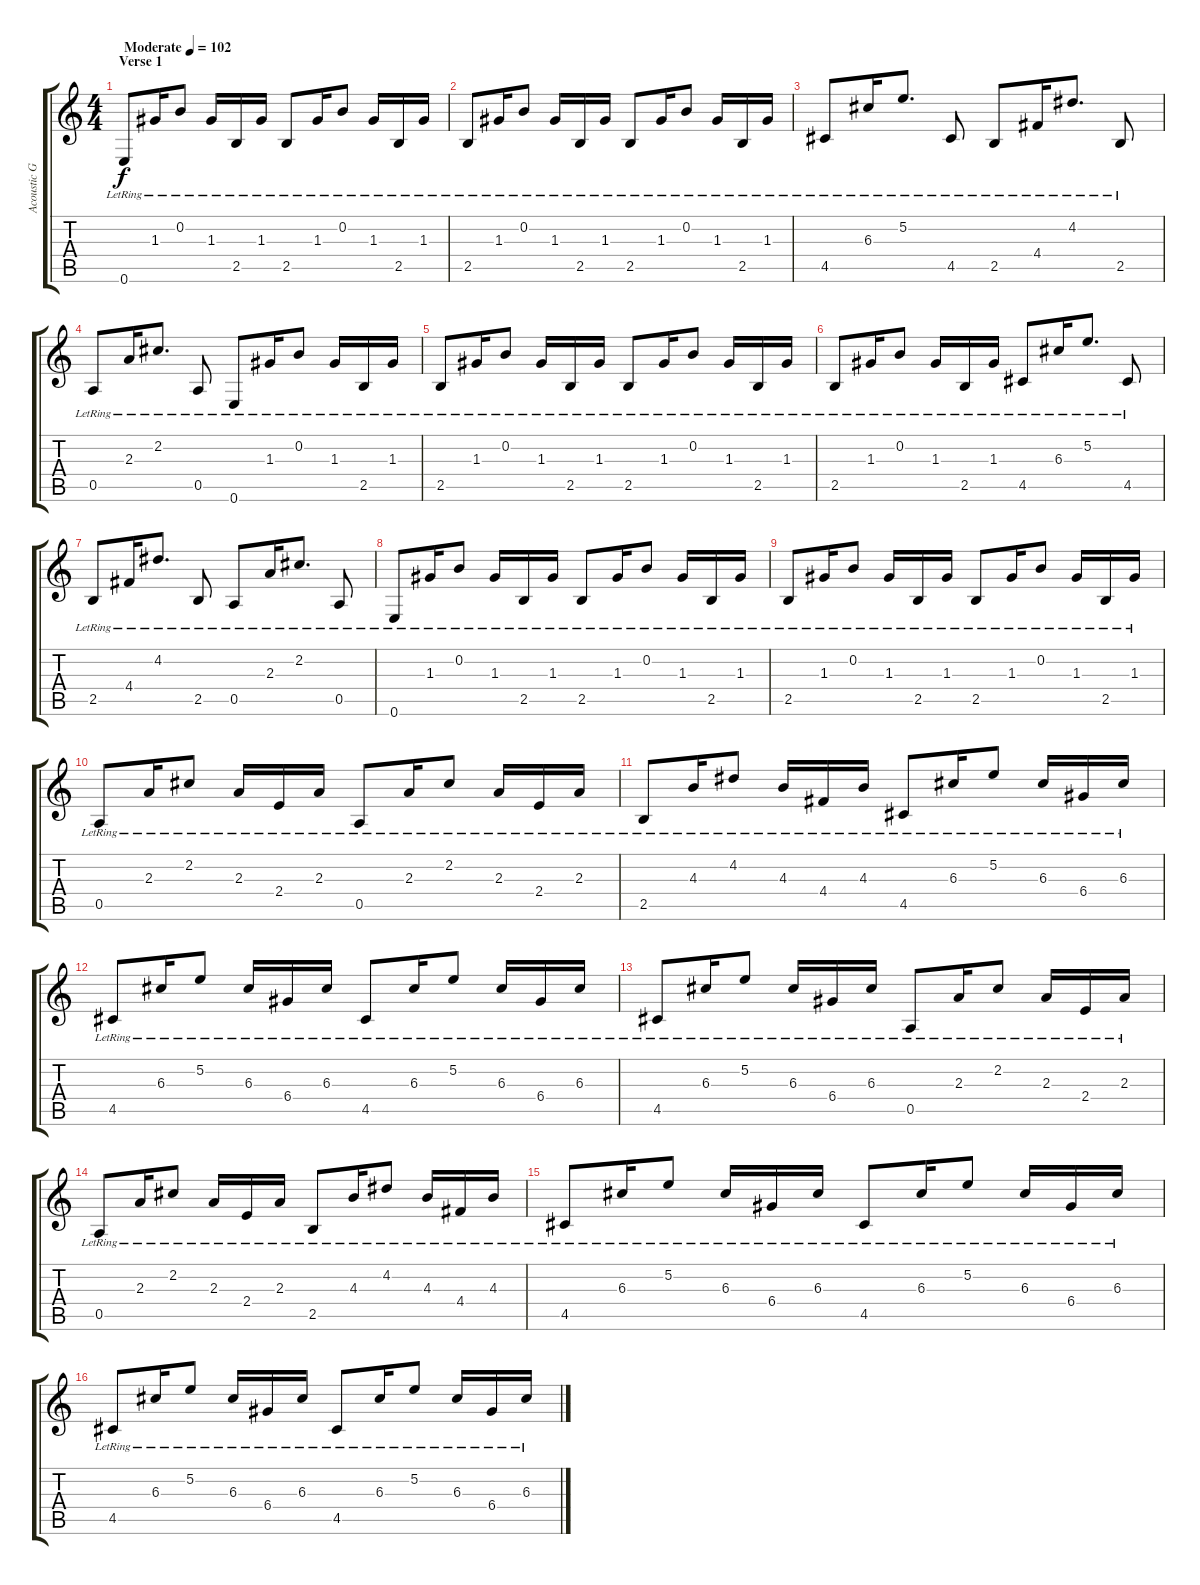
\track ("Acoustic Guitar" "Acoustic G") {instrument acousticguitarnylon}
\staff {score tabs}
\tuning (E4 B3 G3 D3 A2 E2) {hide}
\ts (4 4)
\section ("" "Verse 1")
\tempo (102 "Moderate")
\clef g2
\ks c
0.6{lr}.8{dy f instrument acousticguitarnylon} 1.3{lr}.16 0.2{lr}.8 1.3{lr}.16 2.5{lr}.16 1.3{lr}.16 2.5{lr}.8 1.3{lr}.16 0.2{lr}.8 1.3{lr}.16 2.5{lr}.16 1.3{lr}.16 |
2.5{lr}.8 1.3{lr}.16 0.2{lr}.8 1.3{lr}.16 2.5{lr}.16 1.3{lr}.16 2.5{lr}.8 1.3{lr}.16 0.2{lr}.8 1.3{lr}.16 2.5{lr}.16 1.3{lr}.16 |
4.5{lr}.8 6.3{lr}.16 5.2{lr}.8{d} 4.5{lr}.8 2.5{lr}.8 4.4{lr}.16 4.2{lr}.8{d} 2.5{lr}.8 |
0.5{lr}.8 2.3{lr}.16 2.2{lr}.8{d} 0.5{lr}.8 0.6{lr}.8 1.3{lr}.16 0.2{lr}.8 1.3{lr}.16 2.5{lr}.16 1.3{lr}.16 |
2.5{lr}.8 1.3{lr}.16 0.2{lr}.8 1.3{lr}.16 2.5{lr}.16 1.3{lr}.16 2.5{lr}.8 1.3{lr}.16 0.2{lr}.8 1.3{lr}.16 2.5{lr}.16 1.3{lr}.16 |
2.5{lr}.8 1.3{lr}.16 0.2{lr}.8 1.3{lr}.16 2.5{lr}.16 1.3{lr}.16 4.5{lr}.8 6.3{lr}.16 5.2{lr}.8{d} 4.5{lr}.8 |
2.5{lr}.8 4.4{lr}.16 4.2{lr}.8{d} 2.5{lr}.8 0.5{lr}.8 2.3{lr}.16 2.2{lr}.8{d} 0.5{lr}.8 |
0.6{lr}.8 1.3{lr}.16 0.2{lr}.8 1.3{lr}.16 2.5{lr}.16 1.3{lr}.16 2.5{lr}.8 1.3{lr}.16 0.2{lr}.8 1.3{lr}.16 2.5{lr}.16 1.3{lr}.16 |
2.5{lr}.8 1.3{lr}.16 0.2{lr}.8 1.3{lr}.16 2.5{lr}.16 1.3{lr}.16 2.5{lr}.8 1.3{lr}.16 0.2{lr}.8 1.3{lr}.16 2.5{lr}.16 1.3{lr}.16 |
0.5{lr}.8 2.3{lr}.16 2.2{lr}.8 2.3{lr}.16 2.4{lr}.16 2.3{lr}.16 0.5{lr}.8 2.3{lr}.16 2.2{lr}.8 2.3{lr}.16 2.4{lr}.16 2.3{lr}.16 |
2.5{lr}.8 4.3{lr}.16 4.2{lr}.8 4.3{lr}.16 4.4{lr}.16 4.3{lr}.16 4.5{lr}.8 6.3{lr}.16 5.2{lr}.8 6.3{lr}.16 6.4{lr}.16 6.3{lr}.16 |
4.5{lr}.8 6.3{lr}.16 5.2{lr}.8 6.3{lr}.16 6.4{lr}.16 6.3{lr}.16 4.5{lr}.8 6.3{lr}.16 5.2{lr}.8 6.3{lr}.16 6.4{lr}.16 6.3{lr}.16 |
4.5{lr}.8 6.3{lr}.16 5.2{lr}.8 6.3{lr}.16 6.4{lr}.16 6.3{lr}.16 0.5{lr}.8 2.3{lr}.16 2.2{lr}.8 2.3{lr}.16 2.4{lr}.16 2.3{lr}.16 |
0.5{lr}.8 2.3{lr}.16 2.2{lr}.8 2.3{lr}.16 2.4{lr}.16 2.3{lr}.16 2.5{lr}.8 4.3{lr}.16 4.2{lr}.8 4.3{lr}.16 4.4{lr}.16 4.3{lr}.16 |
4.5{lr}.8 6.3{lr}.16 5.2{lr}.8 6.3{lr}.16 6.4{lr}.16 6.3{lr}.16 4.5{lr}.8 6.3{lr}.16 5.2{lr}.8 6.3{lr}.16 6.4{lr}.16 6.3{lr}.16 |
4.5{lr}.8 6.3{lr}.16 5.2{lr}.8 6.3{lr}.16 6.4{lr}.16 6.3{lr}.16 4.5{lr}.8 6.3{lr}.16 5.2{lr}.8 6.3{lr}.16 6.4{lr}.16 6.3{lr}.16
